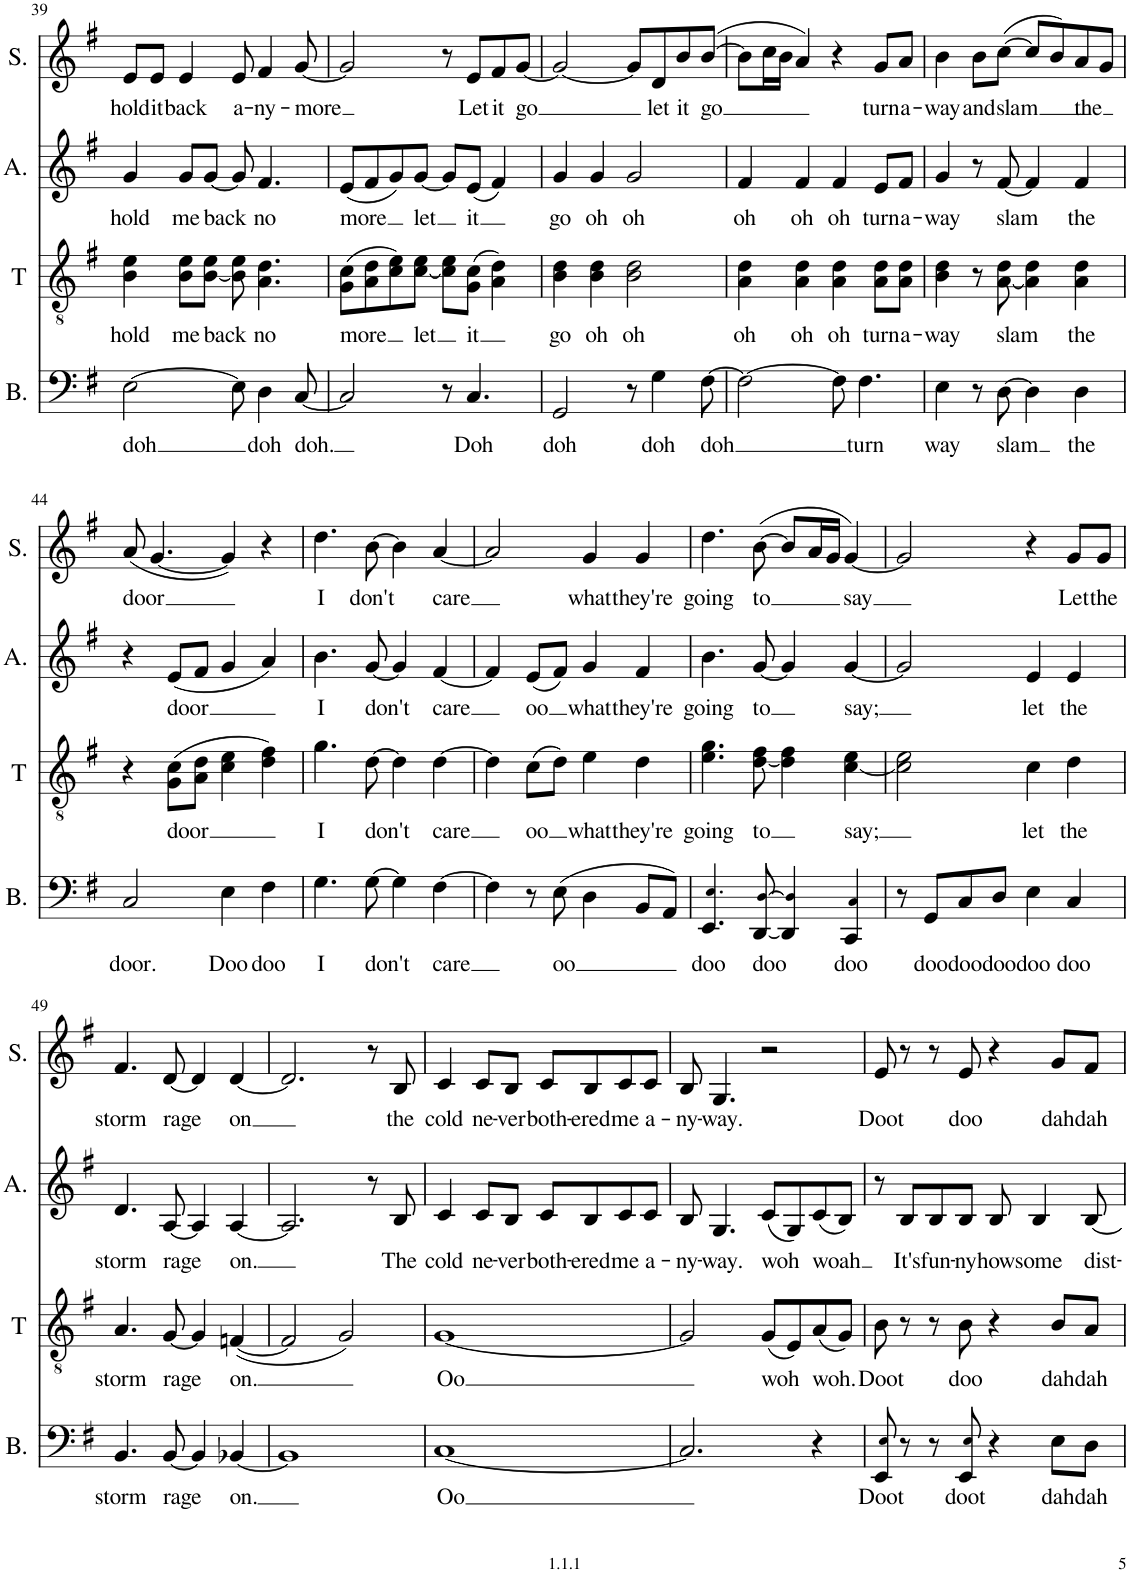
**kern	**text	**kern	**text	**kern	**text	**kern	**text
*part4	*part4	*part3	*part3	*part2	*part2	*part1	*part1
*staff4	*staff4	*staff3	*staff3	*staff2	*staff2	*staff1	*staff1
*I"Bass	*	*I"Tenor	*	*I"Alto	*	*I"Sopran	*
*I'B.	*	*I'T	*	*I'A.	*	*I'S.	*
!!LO:PB:g=z
*clefF4	*	*clefGv2	*	*clefG2	*	*clefG2	*
*k[f#]	*	*k[f#]	*	*k[f#]	*	*k[f#]	*
*M4/4	*	*M4/4	*	*M4/4	*	*M4/4	*
=39	=39	=39	=39	=39	=39	=39	=39
!	!LO:LY:b	!	!LO:LY:b	!	!LO:LY:b	!	!LO:LY:b
[2E\	doh	4B\ 4e\	hold	4g/	hold	8e/L	hold
!	!	!	!	!	!	!	!LO:LY:b
.	.	.	.	.	.	8e/J	it
!	!	!	!LO:LY:b	!	!LO:LY:b	!	!LO:LY:b
.	.	8B\ 8e\L	me	8g/L	me	4e/	back
!	!	!	!LO:LY:b	!	!LO:LY:b	!	!
.	.	[8B\ 8e\J	back	[8g/J	back	.	.
!	!	!	!	!	!	!	!LO:LY:b
8E\]	.	8B\] 8e\	.	8g/]	.	8e/	a-
!	!LO:LY:b	!	!LO:LY:b	!	!LO:LY:b	!	!LO:LY:b
4D\	doh	4.A\ 4.d\	no	4.f#/	no	4f#/	-ny-
!	!LO:LY:b	!	!	!	!	!	!LO:LY:b
[8C/	doh.	.	.	.	.	[8g/	-more
=40	=40	=40	=40	=40	=40	=40	=40
!	!	!	!LO:LY:b	!	!LO:LY:b	!	!
2C/]	.	(8G\ 8c\L	more	(8e/L	more	2g/]	.
.	.	8A\ 8d\	.	8f#/	.	.	.
.	.	8c\ 8e\)	.	8g/)	.	.	.
!	!	!	!LO:LY:b	!	!LO:LY:b	!	!
.	.	[8c\ 8e\J	let	[8g/J	let	.	.
8r	.	8c\] 8e\L	.	8g/L]	.	8r	.
!	!LO:LY:b	!	!LO:LY:b	!	!LO:LY:b	!	!LO:LY:b
4.C/	Doh	(8G\ 8c\J	it	(8e/J	it	8e/L	Let
!	!	!	!	!	!	!	!LO:LY:b
.	.	4A\ 4d\)	.	4f#/)	.	8f#/	it
!	!	!	!	!	!	!	!LO:LY:b
.	.	.	.	.	.	[8g/J	go
=41	=41	=41	=41	=41	=41	=41	=41
!	!LO:LY:b	!	!LO:LY:b	!	!LO:LY:b	!	!
2GG/	doh	4B\ 4d\	go	4g/	go	2g/_	.
!	!	!	!LO:LY:b	!	!LO:LY:b	!	!
.	.	4B\ 4d\	oh	4g/	oh	.	.
!	!	!	!LO:LY:b	!	!LO:LY:b	!	!
8r	.	2B\ 2d\	oh	2g/	oh	8g/L]	.
!	!LO:LY:b	!	!	!	!	!	!LO:LY:b
4G\	doh	.	.	.	.	8d/	let
!	!	!	!	!	!	!	!LO:LY:b
.	.	.	.	.	.	8b/	it
!	!LO:LY:b	!	!	!	!	!	!LO:LY:b
[8F#\	doh	.	.	.	.	([8b/J	go
=42	=42	=42	=42	=42	=42	=42	=42
!	!	!	!LO:LY:b	!	!LO:LY:b	!	!
2F#\_	.	4A\ 4d\	oh	4f#/	oh	8b\L]	.
.	.	.	.	.	.	16cc\L	.
.	.	.	.	.	.	16b\JJ	.
!	!	!	!LO:LY:b	!	!LO:LY:b	!	!
.	.	4A\ 4d\	oh	4f#/	oh	4a/)	.
!	!	!	!LO:LY:b	!	!LO:LY:b	!	!
8F#\]	.	4A\ 4d\	oh	4f#/	oh	4r	.
!	!LO:LY:b	!	!	!	!	!	!
4.F#\	turn	.	.	.	.	.	.
!	!	!	!LO:LY:b	!	!LO:LY:b	!	!LO:LY:b
.	.	8A\ 8d\L	turn	8e/L	turn	8g/L	turn
!	!	!	!LO:LY:b	!	!LO:LY:b	!	!LO:LY:b
.	.	8A\ 8d\J	a-	8f#/J	a-	8a/J	a-
=43	=43	=43	=43	=43	=43	=43	=43
!	!LO:LY:b	!	!LO:LY:b	!	!LO:LY:b	!	!LO:LY:b
4E\	way	4B\ 4d\	-way	4g/	-way	4b\	-way
!	!	!	!	!	!	!	!LO:LY:b
8r	.	8r	.	8r	.	8b\L	and
!	!LO:LY:b	!	!LO:LY:b	!	!LO:LY:b	!	!LO:LY:b
[8D\	slam	[8A\ 8d\	slam	[8f#/	slam	([8cc\J	slam
4D\]	.	4A\] 4d\	.	4f#/]	.	8cc/L]	.
.	.	.	.	.	.	8b/)	.
!	!LO:LY:b	!	!LO:LY:b	!	!LO:LY:b	!	!LO:LY:b
4D\	the	4A\ 4d\	the	4f#/	the	8a/	the
.	.	.	.	.	.	8g/J	.
!!LO:LB:g=z
=44	=44	=44	=44	=44	=44	=44	=44
!	!LO:LY:b	!	!	!	!	!	!LO:LY:b
2C/	door.	4r	.	4r	.	(8a/	door
.	.	.	.	.	.	[4.g/	.
!	!	!	!LO:LY:b	!	!LO:LY:b	!	!
.	.	(8G\ 8c\L	door	(8e/L	door	.	.
.	.	8A\ 8d\J	.	8f#/J	.	.	.
!	!LO:LY:b	!	!	!	!	!	!
4E\	Doo	4c\ 4e\	.	4g/	.	4g/])	.
!	!LO:LY:b	!	!	!	!	!	!
4F#\	doo	4d\ 4f#\)	.	4a/)	.	4r	.
=45	=45	=45	=45	=45	=45	=45	=45
!	!LO:LY:b	!	!LO:LY:b	!	!LO:LY:b	!	!LO:LY:b
4.G\	I	4.g\	I	4.b\	I	4.dd\	I
!	!LO:LY:b	!	!LO:LY:b	!	!LO:LY:b	!	!LO:LY:b
[8G\	don't	[8d\	don't	[8g/	don't	[8b\	don't
4G\]	.	4d\]	.	4g/]	.	4b\]	.
!	!LO:LY:b	!	!LO:LY:b	!	!LO:LY:b	!	!LO:LY:b
[4F#\	care	[4d\	care	[4f#/	care	[4a/	care
=46	=46	=46	=46	=46	=46	=46	=46
4F#\]	.	4d\]	.	4f#/]	.	2a/]	.
!	!	!	!LO:LY:b	!	!LO:LY:b	!	!
8r	.	(8c\L	oo	(8e/L	oo	.	.
!	!LO:LY:b	!	!	!	!	!	!
(8E\	oo	8d\J)	.	8f#/J)	.	.	.
!	!	!	!LO:LY:b	!	!LO:LY:b	!	!LO:LY:b
4D\	.	4e\	what	4g/	what	4g/	what
!	!	!	!LO:LY:b	!	!LO:LY:b	!	!LO:LY:b
8BB/L	.	4d\	they're	4f#/	they're	4g/	they're
8AA/J)	.	.	.	.	.	.	.
=47	=47	=47	=47	=47	=47	=47	=47
!	!LO:LY:b	!	!LO:LY:b	!	!LO:LY:b	!	!LO:LY:b
4.EE/ 4.E!/	doo	4.e\ 4.g\	going	4.b\	going	4.dd\	going
!	!LO:LY:b	!	!LO:LY:b	!	!LO:LY:b	!	!LO:LY:b
[8DD/ [8D!/	doo	[8d\ 8f#\	to	[8g/	to	([8b\	to
4DD/] 4D!/]	.	4d\] 4f#\	.	4g/]	.	8b/L]	.
.	.	.	.	.	.	16a/L	.
.	.	.	.	.	.	16g/JJ	.
!	!LO:LY:b	!	!LO:LY:b	!	!LO:LY:b	!	!LO:LY:b
4CC/ 4C!/	doo	[4c\ 4e\	say;	[4g/	say;	[4g/)	say
=48	=48	=48	=48	=48	=48	=48	=48
8r	.	2c\] 2e\	.	2g/]	.	2g/]	.
!	!LO:LY:b	!	!	!	!	!	!
8GG/L	doo	.	.	.	.	.	.
!	!LO:LY:b	!	!	!	!	!	!
8C/	doo	.	.	.	.	.	.
!	!LO:LY:b	!	!	!	!	!	!
8D/J	doo	.	.	.	.	.	.
!	!LO:LY:b	!	!LO:LY:b	!	!LO:LY:b	!	!
4E\	doo	4c\	let	4e/	let	4r	.
!	!LO:LY:b	!	!LO:LY:b	!	!LO:LY:b	!	!LO:LY:b
4C/	doo	4d\	the	4e/	the	8g/L	Let
!	!	!	!	!	!	!	!LO:LY:b
.	.	.	.	.	.	8g/J	the
!!LO:LB:g=z
=49	=49	=49	=49	=49	=49	=49	=49
!	!LO:LY:b	!	!LO:LY:b	!	!LO:LY:b	!	!LO:LY:b
4.BB/	storm	4.A/	storm	4.d/	storm	4.f#/	storm
!	!LO:LY:b	!	!LO:LY:b	!	!LO:LY:b	!	!LO:LY:b
[8BB/	rage	[8G/	rage	[8A/	rage	[8d/	rage
4BB/]	.	4G/]	.	4A/]	.	4d/]	.
!	!LO:LY:b	!	!LO:LY:b	!	!LO:LY:b	!	!LO:LY:b
[4BB-X/	on.	([4Fn/	on.	[4A/	on.	[4d/	on
=50	=50	=50	=50	=50	=50	=50	=50
1BB-]	.	2F/]	.	2.A/]	.	2.d/]	.
.	.	2G/)	.	.	.	.	.
.	.	.	.	8r	.	8r	.
!	!	!	!	!	!LO:LY:b	!	!LO:LY:b
.	.	.	.	8B/	The	8B/	the
=51	=51	=51	=51	=51	=51	=51	=51
!	!LO:LY:b	!	!LO:LY:b	!	!LO:LY:b	!	!LO:LY:b
[1C	Oo	[1G	Oo	4c/	cold	4c/	cold
!	!	!	!	!	!LO:LY:b	!	!LO:LY:b
.	.	.	.	8c/L	ne-	8c/L	ne-
!	!	!	!	!	!LO:LY:b	!	!LO:LY:b
.	.	.	.	8B/J	-ver	8B/J	-ver
!	!	!	!	!	!LO:LY:b	!	!LO:LY:b
.	.	.	.	8c/L	both-	8c/L	both-
!	!	!	!	!	!LO:LY:b	!	!LO:LY:b
.	.	.	.	8B/	-ered	8B/	-ered
!	!	!	!	!	!LO:LY:b	!	!LO:LY:b
.	.	.	.	8c/	me	8c/	me
!	!	!	!	!	!LO:LY:b	!	!LO:LY:b
.	.	.	.	8c/J	a-	8c/J	a-
=52	=52	=52	=52	=52	=52	=52	=52
!	!	!	!	!	!LO:LY:b	!	!LO:LY:b
2.C/]	.	2G/]	.	8B/	-ny-	8B/	-ny-
!	!	!	!	!	!LO:LY:b	!	!LO:LY:b
.	.	.	.	4.G/	-way.	4.G/	-way.
!	!	!	!LO:LY:b	!	!LO:LY:b	!	!
.	.	(8G/L	woh	(8c/L	woh	2r	.
.	.	8E/)	.	8G/)	.	.	.
!	!	!	!LO:LY:b	!	!LO:LY:b	!	!
4r	.	(8A/	woh.	(8c/	woah	.	.
.	.	8G/J)	.	8B/J)	.	.	.
=53	=53	=53	=53	=53	=53	=53	=53
!	!LO:LY:b	!	!LO:LY:b	!	!	!	!LO:LY:b
8EE/ 8E!/	Doot	8B\	Doot	8r	.	8e/	Doot
!	!	!	!	!	!LO:LY:b	!	!
8r	.	8r	.	8B/L	It's	8r	.
!	!	!	!	!	!LO:LY:b	!	!
8r	.	8r	.	8B/	fun-	8r	.
!	!LO:LY:b	!	!LO:LY:b	!	!LO:LY:b	!	!LO:LY:b
8EE/ 8E!/	doot	8B\	doo	8B/J	-ny	8e/	doo
!	!	!	!	!	!LO:LY:b	!	!
4r	.	4r	.	8B/	how	4r	.
!	!	!	!	!	!LO:LY:b	!	!
.	.	.	.	4B/	some	.	.
!	!LO:LY:b	!	!LO:LY:b	!	!	!	!LO:LY:b
8E\L	dah	8B/L	dah	.	.	8g/L	dah
!	!LO:LY:b	!	!LO:LY:b	!	!LO:LY:b	!	!LO:LY:b
8D\J	dah	8A/J	dah	[8B/	dist-	8f#/J	dah
=	=	=	=	=	=	=	=
*-	*-	*-	*-	*-	*-	*-	*-
